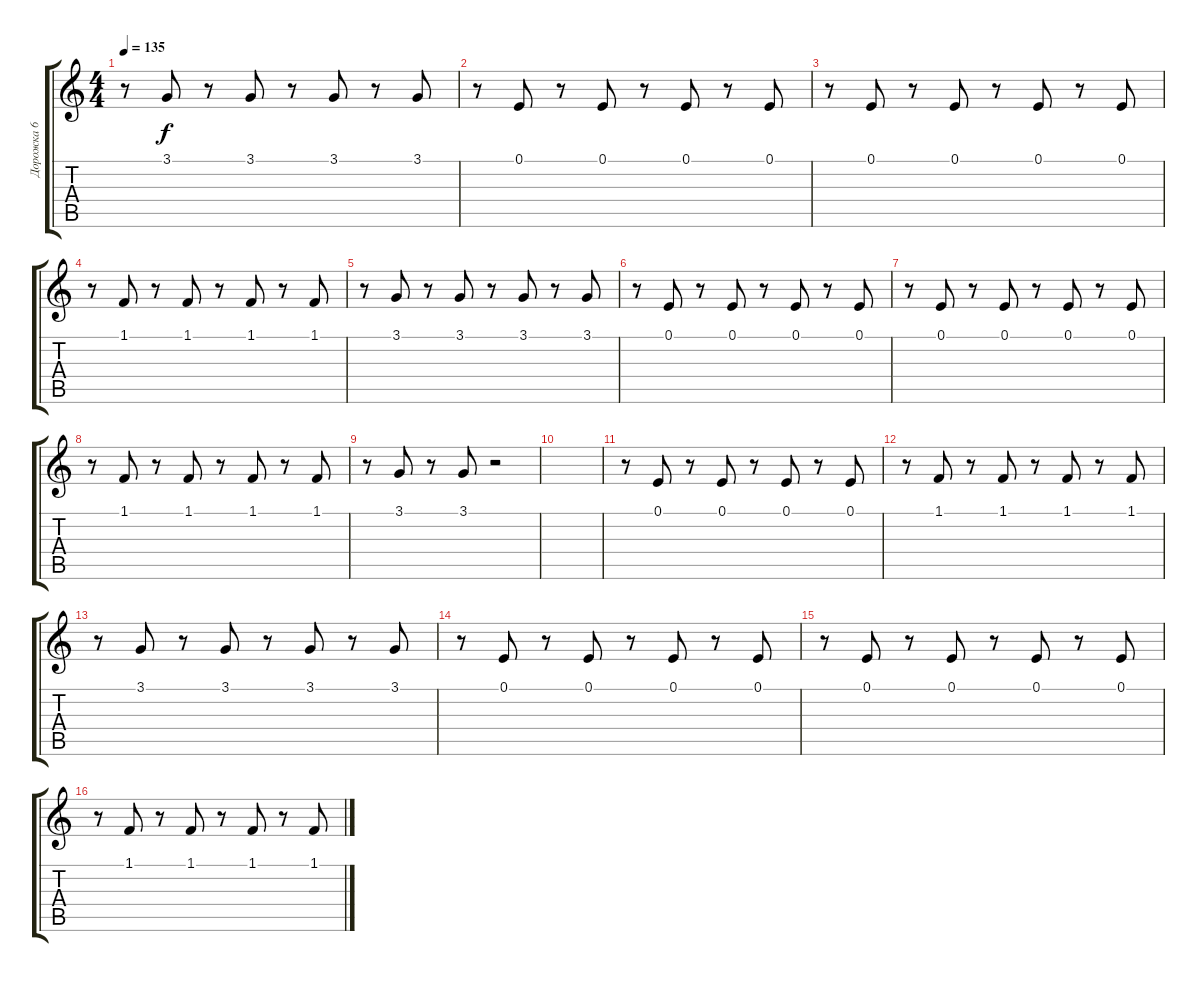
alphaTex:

\track ("Дорожка 6" "Дорожка 6") {instrument pad3polysynth}
\staff {score tabs}
\tuning (E4 B3 G3 D3 A2 E2) {hide}
\ts (4 4)
\tempo 135
\clef g2
\ks c
r.8{dy f} 3.1.8 r.8 3.1.8 r.8 3.1.8 r.8 3.1.8 |
r.8 0.1.8 r.8 0.1.8 r.8 0.1.8 r.8 0.1.8 |
r.8 0.1.8 r.8 0.1.8 r.8 0.1.8 r.8 0.1.8 |
r.8 1.1.8 r.8 1.1.8 r.8 1.1.8 r.8 1.1.8 |
r.8 3.1.8 r.8 3.1.8 r.8 3.1.8 r.8 3.1.8 |
r.8 0.1.8 r.8 0.1.8 r.8 0.1.8 r.8 0.1.8 |
r.8 0.1.8 r.8 0.1.8 r.8 0.1.8 r.8 0.1.8 |
r.8 1.1.8 r.8 1.1.8 r.8 1.1.8 r.8 1.1.8 |
r.8 3.1.8 r.8 3.1.8 r.2 |
|
r.8{volume 3} 0.1.8 r.8 0.1.8 r.8 0.1.8 r.8 0.1.8 |
r.8 1.1.8 r.8 1.1.8 r.8 1.1.8 r.8 1.1.8 |
r.8 3.1.8 r.8 3.1.8 r.8 3.1.8 r.8 3.1.8 |
r.8 0.1.8 r.8 0.1.8 r.8 0.1.8 r.8 0.1.8 |
r.8 0.1.8 r.8 0.1.8 r.8 0.1.8 r.8 0.1.8 |
r.8 1.1.8 r.8 1.1.8 r.8 1.1.8 r.8 1.1.8
